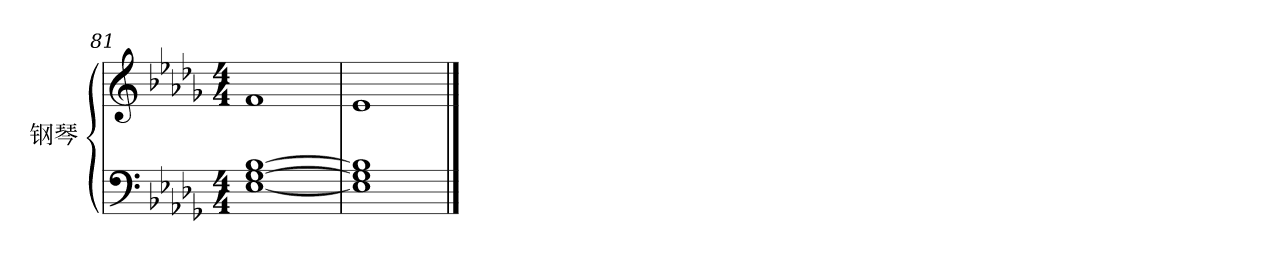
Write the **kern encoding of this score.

**kern	**kern
*part1	*part1
*staff2	*staff1
*I"钢琴	*
*clefF4	*clefG2
*k[b-e-a-d-g-]	*k[b-e-a-d-g-]
*M4/4	*M4/4
=81	=81
[1E- [1G- [1B-	1f
=82	=82
1E-] 1G-] 1B-]	1e-
==	==
*-	*-
